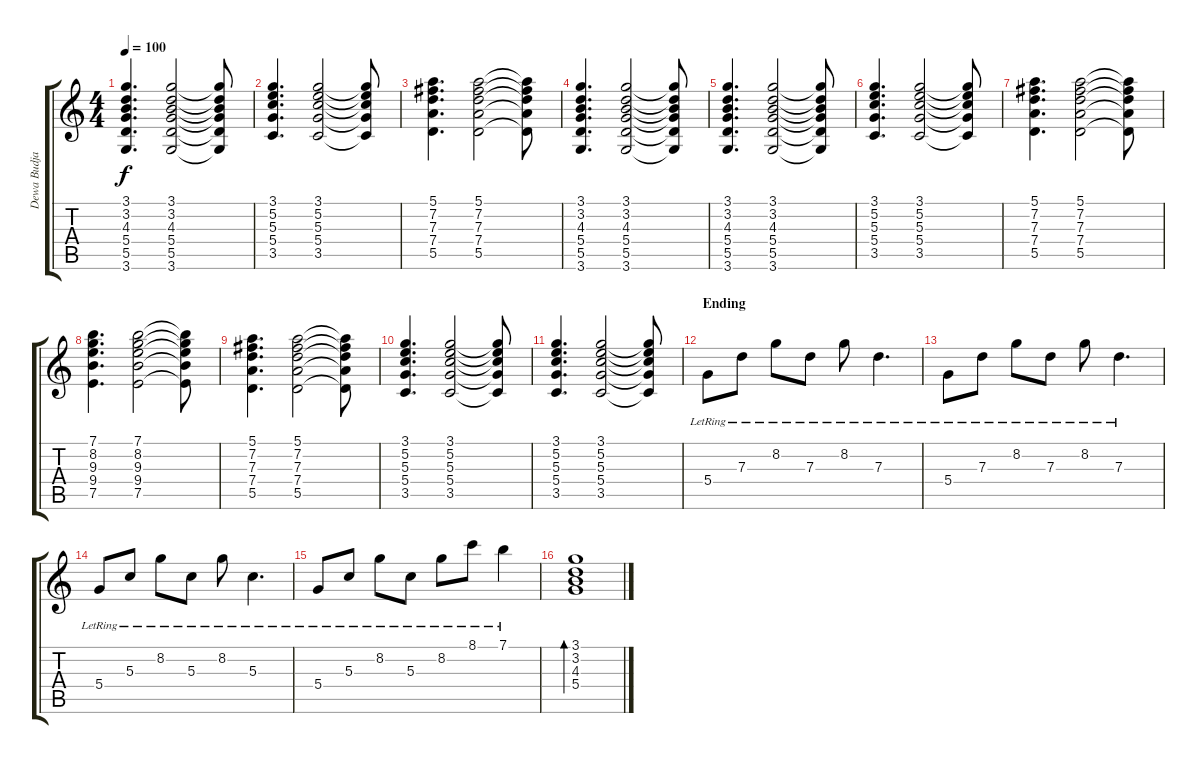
\track ("Dewa Budjana" "Dewa Budja") {instrument electricguitarjazz}
\staff {score tabs}
\tuning (E4 B3 G3 D3 A2 E2) {hide}
\ts (4 4)
\tempo 100
\clef g2
\ks c
(3.1 3.2 4.3 5.4 5.5 3.6).4{d dy f} (3.1 3.2 4.3 5.4 5.5 3.6).2 (3.1{t} 3.2{t} 4.3{t} 5.4{t} 5.5{t} 3.6{t}).8 |
(3.1 5.2 5.3 5.4 3.5).4{d} (3.1 5.2 5.3 5.4 3.5).2 (3.1{t} 5.2{t} 5.3{t} 5.4{t} 3.5{t}).8 |
(5.1 7.2 7.3 7.4 5.5).4{d} (5.1 7.2 7.3 7.4 5.5).2 (5.1{t} 7.2{t} 7.3{t} 7.4{t} 5.5{t}).8 |
(3.1 3.2 4.3 5.4 5.5 3.6).4{d} (3.1 3.2 4.3 5.4 5.5 3.6).2 (3.1{t} 3.2{t} 4.3{t} 5.4{t} 5.5{t} 3.6{t}).8 |
(3.1 3.2 4.3 5.4 5.5 3.6).4{d} (3.1 3.2 4.3 5.4 5.5 3.6).2 (3.1{t} 3.2{t} 4.3{t} 5.4{t} 5.5{t} 3.6{t}).8 |
(3.1 5.2 5.3 5.4 3.5).4{d} (3.1 5.2 5.3 5.4 3.5).2 (3.1{t} 5.2{t} 5.3{t} 5.4{t} 3.5{t}).8 |
(5.1 7.2 7.3 7.4 5.5).4{d} (5.1 7.2 7.3 7.4 5.5).2 (5.1{t} 7.2{t} 7.3{t} 7.4{t} 5.5{t}).8 |
(7.1 8.2 9.3 9.4 7.5).4{d} (7.1 8.2 9.3 9.4 7.5).2 (7.1{t} 8.2{t} 9.3{t} 9.4{t} 7.5{t}).8 |
(5.1 7.2 7.3 7.4 5.5).4{d} (5.1 7.2 7.3 7.4 5.5).2 (5.1{t} 7.2{t} 7.3{t} 7.4{t} 5.5{t}).8 |
(3.1 5.2 5.3 5.4 3.5).4{d} (3.1 5.2 5.3 5.4 3.5).2 (3.1{t} 5.2{t} 5.3{t} 5.4{t} 3.5{t}).8 |
(3.1 5.2 5.3 5.4 3.5).4{d} (3.1 5.2 5.3 5.4 3.5).2 (3.1{t} 5.2{t} 5.3{t} 5.4{t} 3.5{t}).8 |
\section ("" "Ending")
5.4{lr}.8 7.3{lr}.8 8.2{lr}.8 7.3{lr}.8 8.2{lr}.8 7.3{lr}.4{d} |
5.4{lr}.8 7.3{lr}.8 8.2{lr}.8 7.3{lr}.8 8.2{lr}.8 7.3{lr}.4{d} |
5.4{lr}.8 5.3{lr}.8 8.2{lr}.8 5.3{lr}.8 8.2{lr}.8 5.3{lr}.4{d} |
5.4{lr}.8 5.3{lr}.8 8.2{lr}.8 5.3{lr}.8 8.2{lr}.8 8.1{lr}.8 7.1{lr}.4 |
(3.1 3.2 4.3 5.4).1{bd 240}
